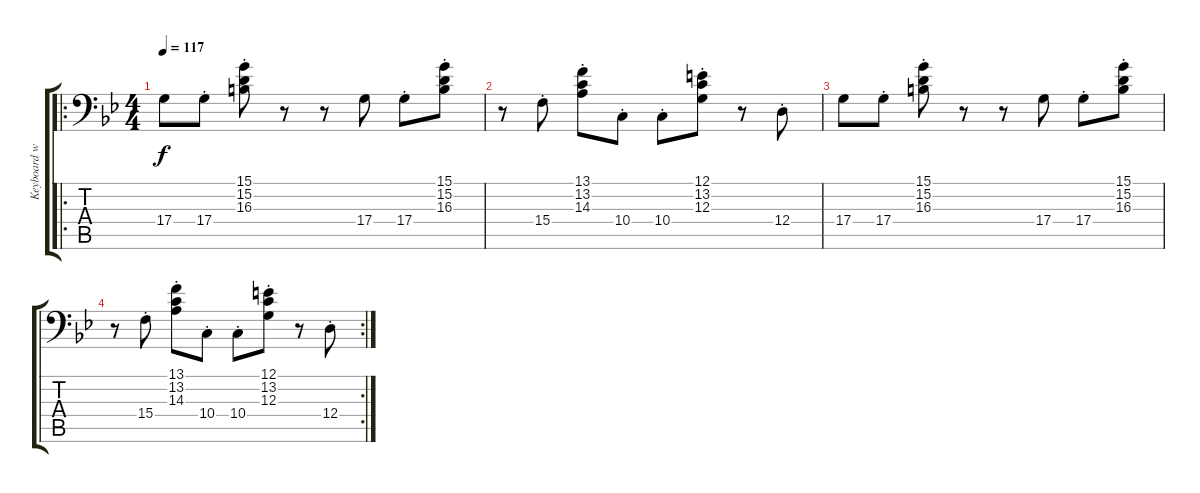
\track ("Keyboard w/effects" "Keyboard w") {instrument pad1newage}
\staff {score tabs}
\tuning (E3 B2 G2 D2 A1 E1) {hide}
\ro
\ts (4 4)
\tempo 117
\clef f4
\ks bb
17.4.8{dy f} 17.4{st}.8 (15.1{st} 15.2{st} 16.3{st}).8 r.8 r.8 17.4.8 17.4{st}.8 (15.1{st} 15.2{st} 16.3{st}).8 |
r.8 15.4{st}.8 (13.1{st} 13.2{st} 14.3{st}).8 10.4{st}.8 10.4{st}.8 (12.1{st} 13.2{st} 12.3{st}).8 r.8 12.4{st}.8 |
17.4.8 17.4{st}.8 (15.1{st} 15.2{st} 16.3{st}).8 r.8 r.8 17.4.8 17.4{st}.8 (15.1{st} 15.2{st} 16.3{st}).8 |
\rc 2
r.8 15.4{st}.8 (13.1{st} 13.2{st} 14.3{st}).8 10.4{st}.8 10.4{st}.8 (12.1{st} 13.2{st} 12.3{st}).8 r.8 12.4{st}.8
